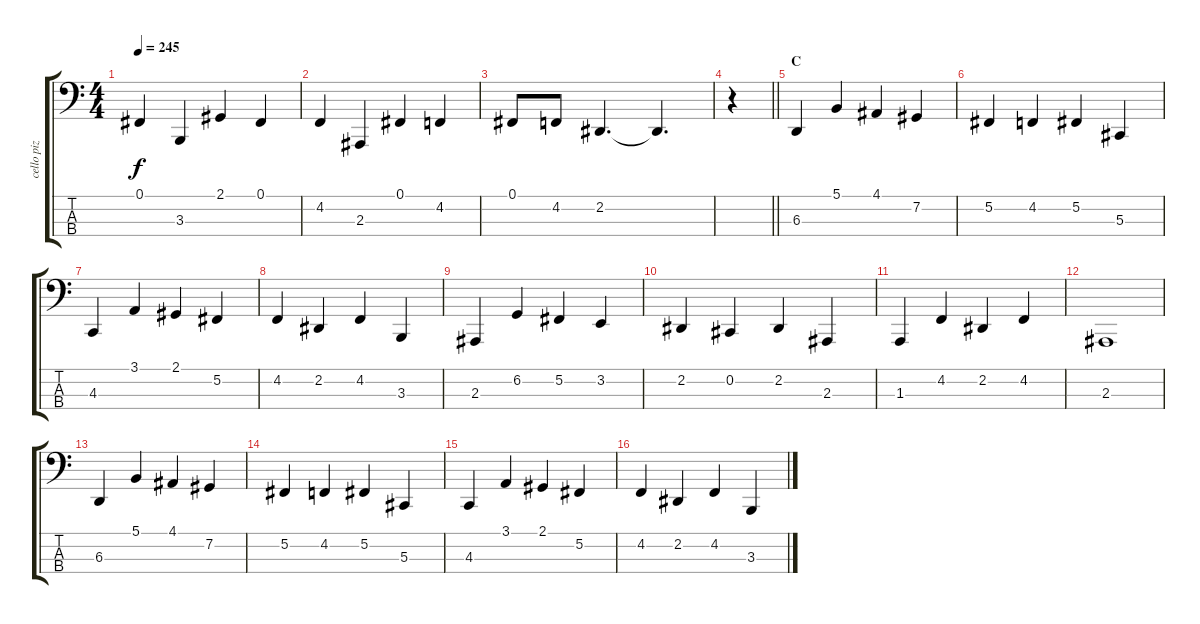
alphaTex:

\track ("cello piz" "cello piz") {instrument pizzicatostrings}
\staff {score tabs}
\tuning (Gb2 Db2 Ab1 Eb1) {hide}
\ts (4 4)
\tempo 245
\clef f4
\ks c
0.1.4{dy f} 3.3.4 2.1.4 0.1.4 |
4.2.4 2.3.4 0.1.4 4.2.4 |
0.1.8 4.2.8 2.2.4{d} 2.2{t}.4{d} |
\barLineRight lightlight
r.4 |
\section ("" "C")
6.3.4 5.1.4 4.1.4 7.2.4 |
5.2.4 4.2.4 5.2.4 5.3.4 |
4.3.4 3.1.4 2.1.4 5.2.4 |
4.2.4 2.2.4 4.2.4 3.3.4 |
2.3.4 6.2.4 5.2.4 3.2.4 |
2.2.4 0.2.4 2.2.4 2.3.4 |
1.3.4 4.2.4 2.2.4 4.2.4 |
2.3.1 |
6.3.4 5.1.4 4.1.4 7.2.4 |
5.2.4 4.2.4 5.2.4 5.3.4 |
4.3.4 3.1.4 2.1.4 5.2.4 |
4.2.4 2.2.4 4.2.4 3.3.4
